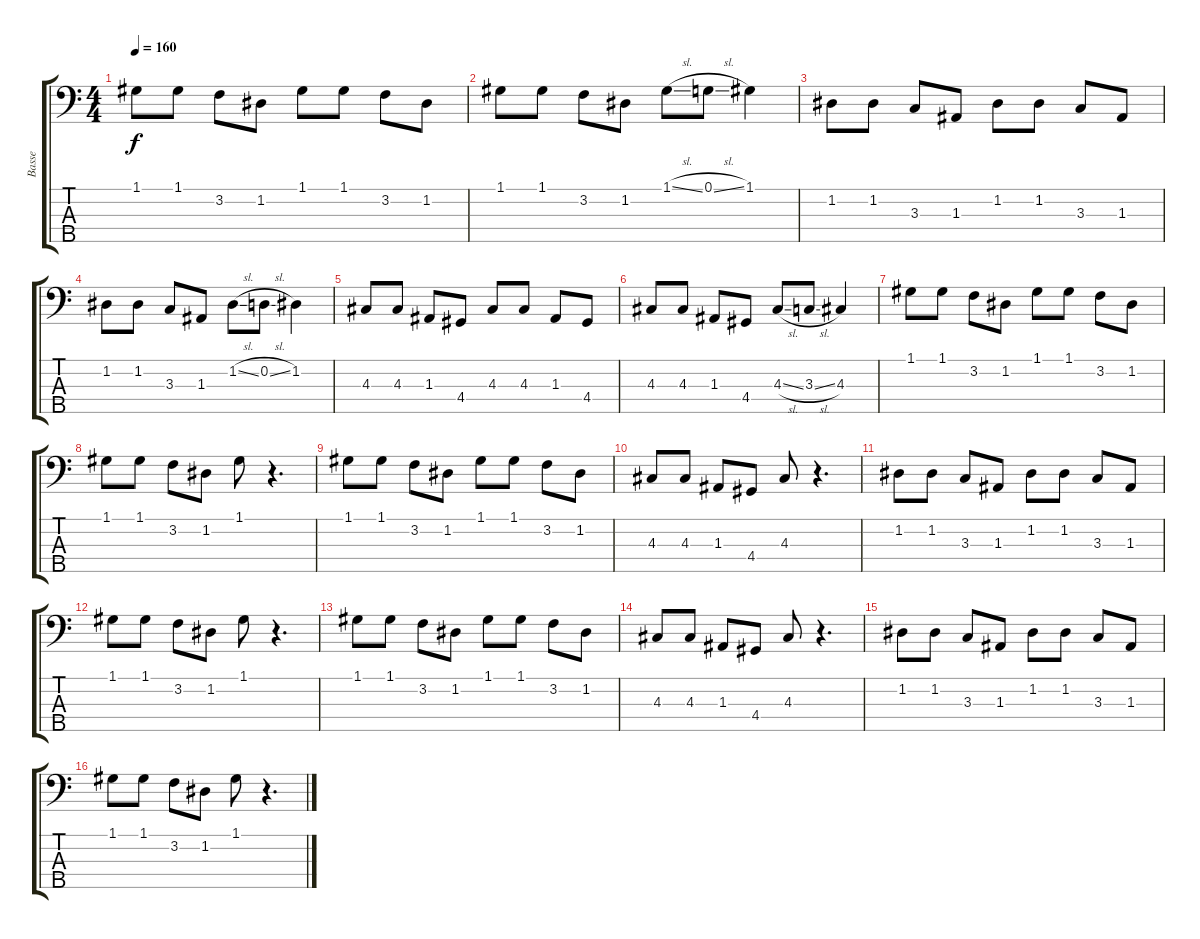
\track ("Basse" "Basse") {instrument electricbassfinger}
\staff {score tabs}
\tuning (G2 D2 A1 E1 B0) {hide}
\ts (4 4)
\tempo 160
\clef f4
\ks c
1.1.8{dy f} 1.1.8 3.2.8 1.2.8 1.1.8 1.1.8 3.2.8 1.2.8 |
1.1.8 1.1.8 3.2.8 1.2.8 1.1{sl}.8 0.1{sl}.8 1.1.4 |
1.2.8 1.2.8 3.3.8 1.3.8 1.2.8 1.2.8 3.3.8 1.3.8 |
1.2.8 1.2.8 3.3.8 1.3.8 1.2{sl}.8 0.2{sl}.8 1.2.4 |
4.3.8 4.3.8 1.3.8 4.4.8 4.3.8 4.3.8 1.3.8 4.4.8 |
4.3.8 4.3.8 1.3.8 4.4.8 4.3{sl}.8 3.3{sl}.8 4.3.4 |
1.1.8 1.1.8 3.2.8 1.2.8 1.1.8 1.1.8 3.2.8 1.2.8 |
1.1.8 1.1.8 3.2.8 1.2.8 1.1.8 r.4{d} |
1.1.8 1.1.8 3.2.8 1.2.8 1.1.8 1.1.8 3.2.8 1.2.8 |
4.3.8 4.3.8 1.3.8 4.4.8 4.3.8 r.4{d} |
1.2.8 1.2.8 3.3.8 1.3.8 1.2.8 1.2.8 3.3.8 1.3.8 |
1.1.8 1.1.8 3.2.8 1.2.8 1.1.8 r.4{d} |
1.1.8 1.1.8 3.2.8 1.2.8 1.1.8 1.1.8 3.2.8 1.2.8 |
4.3.8 4.3.8 1.3.8 4.4.8 4.3.8 r.4{d} |
1.2.8 1.2.8 3.3.8 1.3.8 1.2.8 1.2.8 3.3.8 1.3.8 |
1.1.8 1.1.8 3.2.8 1.2.8 1.1.8 r.4{d}
